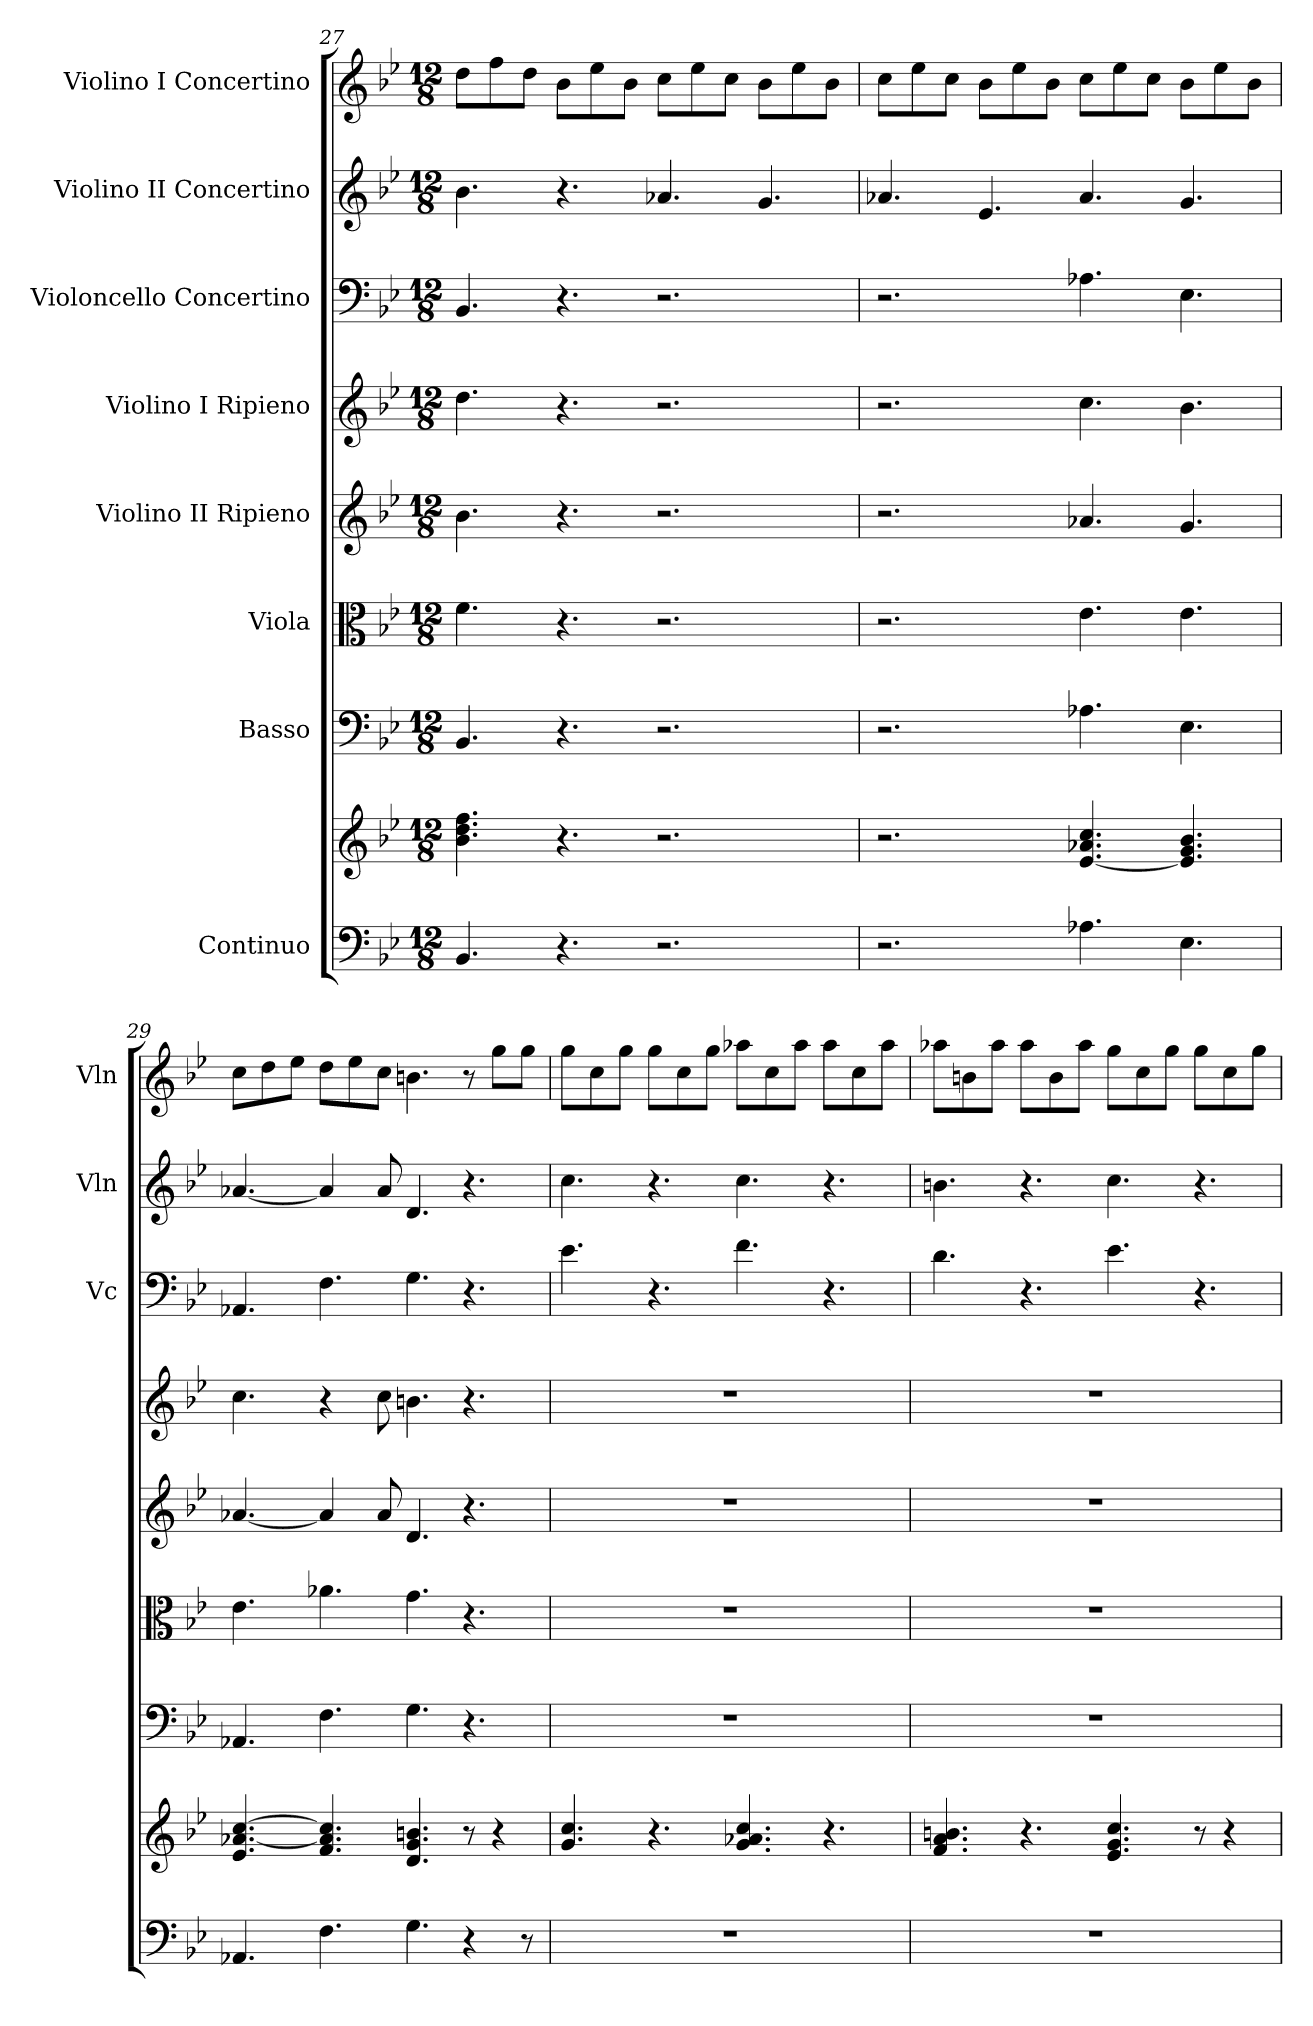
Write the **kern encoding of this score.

**kern	**kern	**kern	**kern	**kern	**kern	**kern	**kern	**kern
*part8	*part8	*part7	*part6	*part5	*part4	*part3	*part2	*part1
*staff9	*staff8	*staff7	*staff6	*staff5	*staff4	*staff3	*staff2	*staff1
*I"Continuo	*	*I"Basso	*I"Viola	*I"Violino II Ripieno	*I"Violino I Ripieno	*I"Violoncello Concertino	*I"Violino II Concertino	*I"Violino I Concertino
*	*	*	*	*	*	*I'Vc	*I'Vln	*I'Vln
*clefF4	*clefG2	*clefF4	*clefC3	*clefG2	*clefG2	*clefF4	*clefG2	*clefG2
*k[b-e-]	*k[b-e-]	*k[b-e-]	*k[b-e-]	*k[b-e-]	*k[b-e-]	*k[b-e-]	*k[b-e-]	*k[b-e-]
*M12/8	*M12/8	*M12/8	*M12/8	*M12/8	*M12/8	*M12/8	*M12/8	*M12/8
=27	=27	=27	=27	=27	=27	=27	=27	=27
4.BB-/	4.b-\ 4.dd\ 4.ff\	4.BB-/	4.f\	4.b-\	4.dd\	4.BB-/	4.b-\	8dd\L
.	.	.	.	.	.	.	.	8ff\
.	.	.	.	.	.	.	.	8dd\J
4.r	4.r	4.r	4.r	4.r	4.r	4.r	4.r	8b-\L
.	.	.	.	.	.	.	.	8ee-\
.	.	.	.	.	.	.	.	8b-\J
2.r	2.r	2.r	2.r	2.r	2.r	2.r	4.a-X/	8cc\L
.	.	.	.	.	.	.	.	8ee-\
.	.	.	.	.	.	.	.	8cc\J
.	.	.	.	.	.	.	4.g/	8b-\L
.	.	.	.	.	.	.	.	8ee-\
.	.	.	.	.	.	.	.	8b-\J
=28	=28	=28	=28	=28	=28	=28	=28	=28
2.r	2.r	2.r	2.r	2.r	2.r	2.r	4.a-X/	8cc\L
.	.	.	.	.	.	.	.	8ee-\
.	.	.	.	.	.	.	.	8cc\J
.	.	.	.	.	.	.	4.e-/	8b-\L
.	.	.	.	.	.	.	.	8ee-\
.	.	.	.	.	.	.	.	8b-\J
4.A-X\	[4.e-/ 4.a-X/ 4.cc/	4.A-X\	4.e-\	4.a-X/	4.cc\	4.A-X\	4.a-/	8cc\L
.	.	.	.	.	.	.	.	8ee-\
.	.	.	.	.	.	.	.	8cc\J
4.E-\	4.e-/] 4.g/ 4.b-/	4.E-\	4.e-\	4.g/	4.b-\	4.E-\	4.g/	8b-\L
.	.	.	.	.	.	.	.	8ee-\
.	.	.	.	.	.	.	.	8b-\J
!!LO:LB:g=z
=29	=29	=29	=29	=29	=29	=29	=29	=29
4.AA-X/	4.e-/ [4.a-X/ [4.cc/	4.AA-X/	4.e-\	[4.a-X/	4.cc\	4.AA-X/	[4.a-X/	8cc\L
.	.	.	.	.	.	.	.	8dd\
.	.	.	.	.	.	.	.	8ee-\J
4.F\	4.f/ 4.a-/] 4.cc/]	4.F\	4.a-X\	4a-/]	4r	4.F\	4a-/]	8dd\L
.	.	.	.	.	.	.	.	8ee-\
.	.	.	.	8a-/	8cc\	.	8a-/	8cc\J
4.G\	4.d/ 4.g/ 4.bn/	4.G\	4.g\	4.d/	4.bn\	4.G\	4.d/	4.bn\
4r	8r	4.r	4.r	4.r	4.r	4.r	4.r	8r
.	4r	.	.	.	.	.	.	8gg\L
8r	.	.	.	.	.	.	.	8gg\J
=30	=30	=30	=30	=30	=30	=30	=30	=30
1.r	4.g/ 4.cc/	1.r	1.r	1.r	1.r	4.e-\	4.cc\	8gg\L
.	.	.	.	.	.	.	.	8cc\
.	.	.	.	.	.	.	.	8gg\J
.	4.r	.	.	.	.	4.r	4.r	8gg\L
.	.	.	.	.	.	.	.	8cc\
.	.	.	.	.	.	.	.	8gg\J
.	4.g/ 4.a-X/ 4.cc/	.	.	.	.	4.f\	4.cc\	8aa-X\L
.	.	.	.	.	.	.	.	8cc\
.	.	.	.	.	.	.	.	8aa-\J
.	4.r	.	.	.	.	4.r	4.r	8aa-\L
.	.	.	.	.	.	.	.	8cc\
.	.	.	.	.	.	.	.	8aa-\J
=31	=31	=31	=31	=31	=31	=31	=31	=31
1.r	4.f/ 4.a/ 4.bn/	1.r	1.r	1.r	1.r	4.d\	4.bn\	8aa-X\L
.	.	.	.	.	.	.	.	8bn\
.	.	.	.	.	.	.	.	8aa-\J
.	4.r	.	.	.	.	4.r	4.r	8aa-\L
.	.	.	.	.	.	.	.	8b\
.	.	.	.	.	.	.	.	8aa-\J
.	4.e-/ 4.g/ 4.cc/	.	.	.	.	4.e-\	4.cc\	8gg\L
.	.	.	.	.	.	.	.	8cc\
.	.	.	.	.	.	.	.	8gg\J
.	8r	.	.	.	.	4.r	4.r	8gg\L
.	4r	.	.	.	.	.	.	8cc\
.	.	.	.	.	.	.	.	8gg\J
=	=	=	=	=	=	=	=	=
*-	*-	*-	*-	*-	*-	*-	*-	*-
